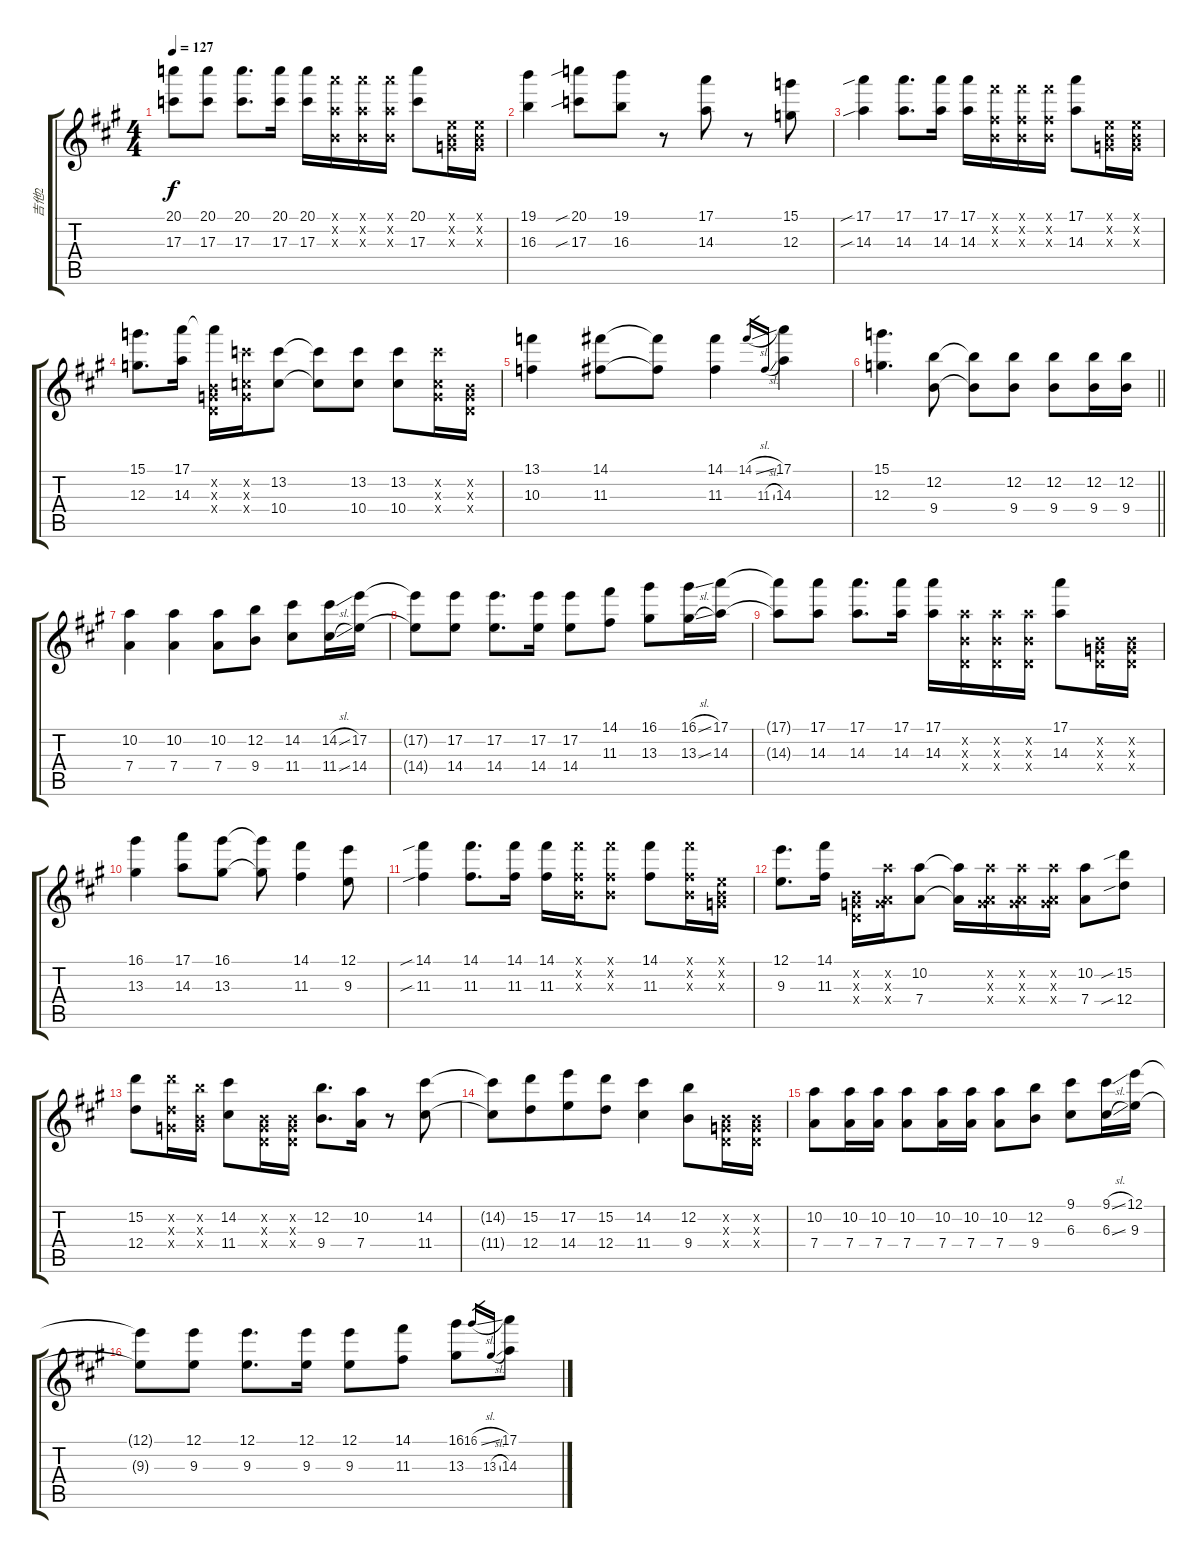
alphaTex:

\track ("吉他2" "吉他2") {instrument acousticguitarsteel}
\staff {score tabs}
\tuning (E4 B3 G3 D3 A2 E2) {hide}
\ts (4 4)
\tempo 127
\clef g2
\ks a
(20.1{t} 17.3{t}).8{dy f} (20.1 17.3).8 (20.1 17.3).8{d} (20.1 17.3).16 (20.1 17.3).16 (17.1{x} 0.2{x} 14.3{x}).16 (17.1{x} 0.2{x} 14.3{x}).16 (17.1{x} 0.2{x} 14.3{x}).16 (20.1 17.3).8 (0.1{x} 0.2{x} 0.3{x}).16 (0.1{x} 0.2{x} 0.3{x}).16 |
(19.1 16.3).4 (20.1{sib} 17.3{sib}).8 (19.1 16.3).8 r.8 (17.1 14.3).8 r.8 (15.1 12.3).8 |
(17.1{sib} 14.3{sib}).4 (17.1 14.3).8{d} (17.1 14.3).16 (17.1 14.3).16 (14.1{x} 0.2{x} 11.3{x}).16 (14.1{x} 0.2{x} 11.3{x}).16 (14.1{x} 0.2{x} 11.3{x}).16 (17.1 14.3).8 (0.1{x} 0.2{x} 0.3{x}).16 (0.1{x} 0.2{x} 0.3{x}).16 |
(15.1 12.3).8{d} (17.1 14.3).16 (17.1{t} 0.2{x} 0.3{x} 0.4{x}).16 (13.2{x} 0.3{x} 10.4{x}).16 (13.2 10.4).8 (13.2{t} 10.4{t}).8 (13.2 10.4).8 (13.2 10.4).8 (13.2{x} 0.3{x} 10.4{x}).16 (0.2{x} 0.3{x} 0.4{x}).16 |
(13.1 10.3).4 (14.1 11.3).8 (14.1{t} 11.3{t}).8 (14.1 11.3).4 14.1{sl}.16{gr} 11.3{sl}.16{gr} (17.1 14.3).4 |
\barLineRight lightlight
(15.1 12.3).4{d} (12.2 9.4).8 (12.2{t} 9.4{t}).8{beam merge} (12.2 9.4).8{beam split} (12.2 9.4).8{beam merge} (12.2 9.4).16 (12.2 9.4).16 |
(10.2 7.4).4 (10.2 7.4).4 (10.2 7.4).8 (12.2 9.4).8 (14.2 11.4).8 (14.2{sl} 11.4{sl}).16 (17.2 14.4).16 |
(17.2{t} 14.4{t}).8 (17.2 14.4).8 (17.2 14.4).8{d} (17.2 14.4).16 (17.2 14.4).8 (14.1 11.3).8 (16.1 13.3).8 (16.1{sl} 13.3{sl}).16 (17.1 14.3).16 |
(17.1{t} 14.3{t}).8 (17.1 14.3).8 (17.1 14.3).8{d} (17.1 14.3).16 (17.1 14.3).16 (0.2{x} 14.3{x} 0.4{x}).16 (0.2{x} 14.3{x} 0.4{x}).16 (0.2{x} 14.3{x} 0.4{x}).16 (17.1 14.3).8 (0.2{x} 0.3{x} 0.4{x}).16 (0.2{x} 0.3{x} 0.4{x}).16 |
(16.1 13.3).4 (17.1 14.3).8 (16.1 13.3).8 (16.1{t} 13.3{t}).8 (14.1 11.3).4 (12.1 9.3).8 |
(14.1{sib} 11.3{sib}).4 (14.1 11.3).8{d} (14.1 11.3).16 (14.1 11.3).16 (14.1{x} 0.2{x} 11.3{x}).16 (14.1{x} 0.2{x} 11.3{x}).8 (14.1 11.3).8 (14.1{x} 0.2{x} 11.3{x}).16 (0.1{x} 0.2{x} 0.3{x}).16 |
(12.1 9.3).8{d} (14.1 11.3).16 (0.2{x} 0.3{x} 0.4{x}).16 (10.2{x} 0.3{x} 7.4{x}).16 (10.2 7.4).8 (10.2{t} 7.4{t}).16 (10.2{x} 0.3{x} 7.4{x}).16 (10.2{x} 0.3{x} 7.4{x}).16 (10.2{x} 0.3{x} 7.4{x}).16 (10.2 7.4).8 (15.2{sib} 12.4{sib}).8 |
(15.2 12.4).8 (15.2{x} 0.3{x} 12.4{x}).16 (12.2{x} 0.3{x} 9.4{x}).16 (14.2 11.4).8 (0.2{x} 0.3{x} 0.4{x}).16 (0.2{x} 0.3{x} 0.4{x}).16 (12.2 9.4).8{d} (10.2 7.4).16 r.8 (14.2 11.4).8 |
(14.2{t} 11.4{t}).8 (15.2 12.4).8{beam merge} (17.2 14.4).8 (15.2 12.4).8 (14.2 11.4).4 (12.2 9.4).8 (0.2{x} 0.3{x} 0.4{x}).16 (0.2{x} 0.3{x} 0.4{x}).16 |
(10.2 7.4).8 (10.2 7.4).16 (10.2 7.4).16 (10.2 7.4).8 (10.2 7.4).16 (10.2 7.4).16 (10.2 7.4).8 (12.2 9.4).8 (9.1 6.3).8 (9.1{sl} 6.3{sl}).16 (12.1 9.3).16 |
(12.1{t} 9.3{t}).8 (12.1 9.3).8 (12.1 9.3).8{d} (12.1 9.3).16 (12.1 9.3).8 (14.1 11.3).8 (16.1 13.3).8 16.1{sl}.16{gr} 13.3{sl}.16{gr} (17.1 14.3).8
